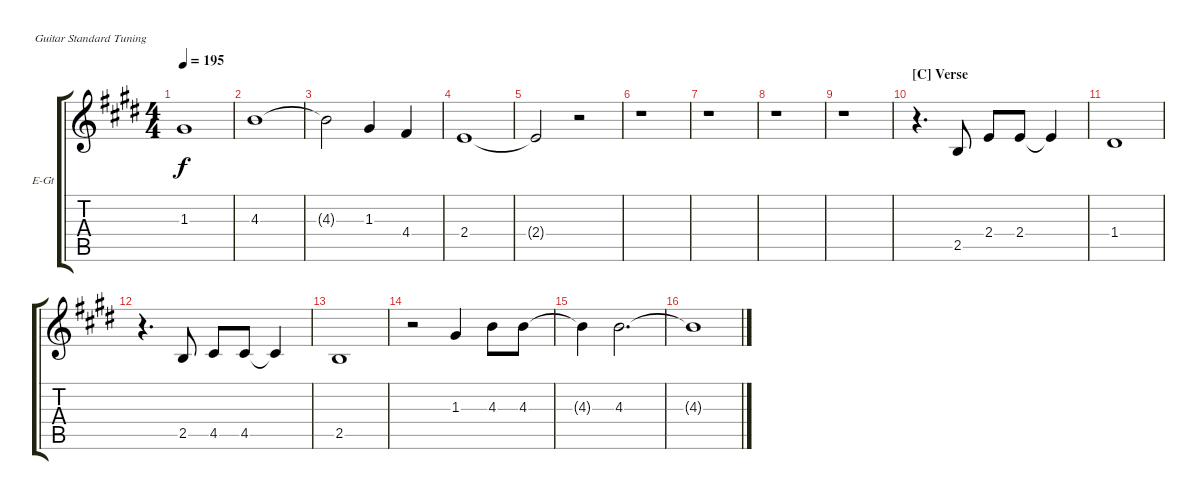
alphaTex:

\defaultSystemsLayout 4
\bracketExtendMode groupsimilarinstruments
\firstSystemTrackNameOrientation horizontal
\otherSystemsTrackNameOrientation horizontal
\track ("Paul's Voice" "E-Gt") {instrument electricguitarclean}
\staff {score tabs}
\tuning (E4 B3 G3 D3 A2 E2)
\ts (4 4)
\tempo 195
\clef g2
\ks e
1.3{t}.1{dy f} |
4.3.1 |
4.3{t}.2 1.3.4 4.4.4 |
2.4.1 |
2.4{t}.2 r.2 |
r.1 |
r.1 |
r.1 |
r.1 |
\section ("C" "Verse")
r.4{d} 2.5.8 2.4.8 2.4.8 2.4{t}.4 |
1.4.1 |
r.4{d} 2.5.8 4.5.8 4.5.8 4.5{t}.4 |
2.5.1 |
r.2 1.3.4 4.3.8 4.3.8 |
4.3{t}.4 4.3.2{d} |
4.3{t}.1
